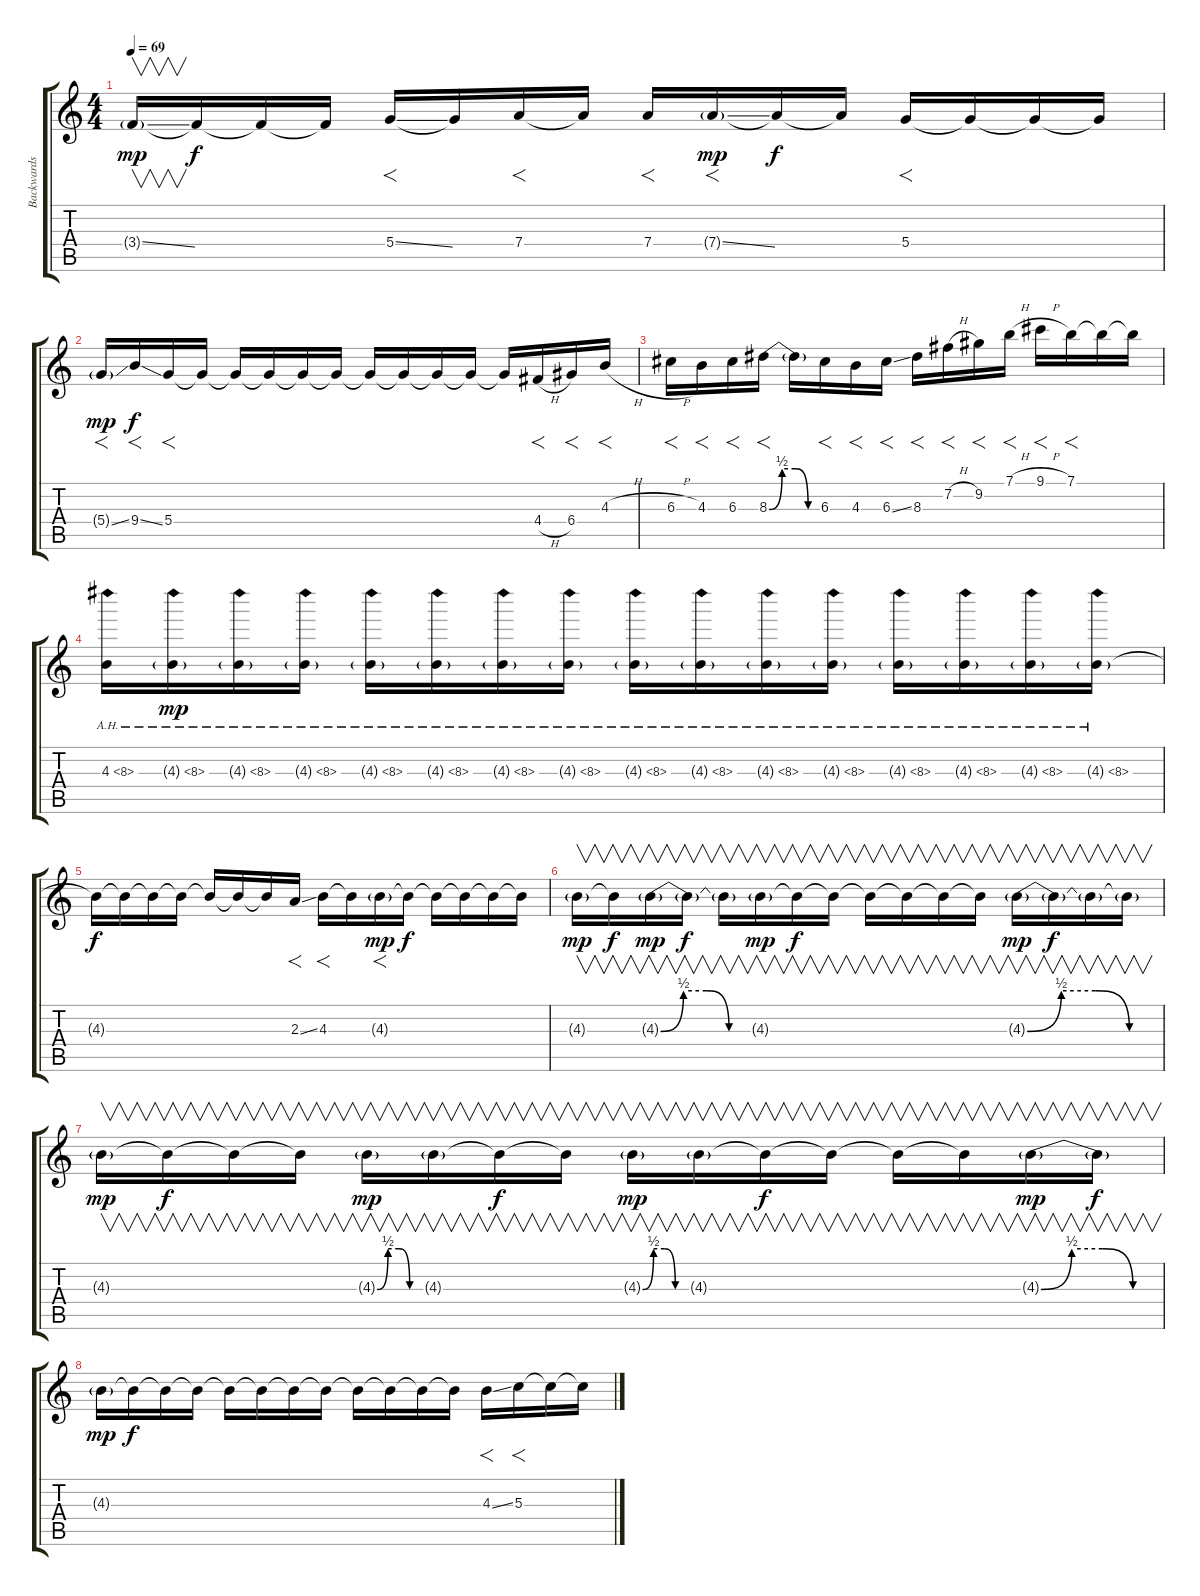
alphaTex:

\track ("Backwards Guitar" "Backwards ") {instrument electricguitarjazz}
\staff {score tabs}
\tuning (E4 B3 G3 D3 A2 E2) {hide}
\ts (4 4)
\tempo 69
\clef g2
\ks c
3.4{ss g}.16{v dy mp} 3.4{t}.16{dy f} 3.4{t}.16 3.4{t}.16 5.4{ss}.16{f} 5.4{t}.16 7.4.16{f} 7.4{t}.16 7.4.16{f} 7.4{ss g}.16{f dy mp} 7.4{t}.16{dy f} 7.4{t}.16 5.4.16{f} 5.4{t}.16 5.4{t}.16 5.4{t}.16 |
5.4{ss g}.16{f dy mp} 9.4{ss}.16{f dy f} 5.4.16{f} 5.4{t}.16 5.4{t}.16 5.4{t}.16 5.4{t}.16 5.4{t}.16 5.4{t}.16 5.4{t}.16 5.4{t}.16 5.4{t}.16 5.4{t}.16 4.4{h}.16{f} 6.4.16{f} 4.3{h}.16{f} |
6.3{h}.16{f} 4.3.16{f} 6.3.16{f} 8.3{be (custom 0 0 15 2 30 2 45 0 60 0)}.16{f} 8.3{t}.16 6.3.16{f} 4.3.16{f} 6.3{ss}.16{f} 8.3.16{f} 7.2{h}.16{f} 9.2.16{f} 7.1{h}.16{f} 9.1{h}.16{f} 7.1.16{f} 7.1{t}.16 7.1{t}.16 |
4.3{ah 4}.16 4.3{ah 4 g}.16{dy mp} 4.3{ah 4 g}.16 4.3{ah 4 g}.16 4.3{ah 4 g}.16 4.3{ah 4 g}.16 4.3{ah 4 g}.16 4.3{ah 4 g}.16 4.3{ah 4 g}.16 4.3{ah 4 g}.16 4.3{ah 4 g}.16 4.3{ah 4 g}.16 4.3{ah 4 g}.16 4.3{ah 4 g}.16 4.3{ah 4 g}.16 4.3{ah 4 g}.16 |
4.3{t}.16{dy f} 4.3{t}.16 4.3{t}.16 4.3{t}.16 4.3{t}.16 4.3{t}.16 4.3{t}.16 2.3{ss}.16{f} 4.3.16{f} 4.3{t}.16 4.3{g}.16{f dy mp} 4.3{t}.16{dy f} 4.3{t}.16 4.3{t}.16 4.3{t}.16 4.3{t}.16 |
4.3{g}.16{v dy mp} 4.3{t}.16{v dy f} 4.3{be (custom 0 0 15 2 30 2 45 0 60 0) g}.16{v dy mp} 4.3{t}.16{v dy f} 4.3{t}.16{v} 4.3{g}.16{v dy mp} 4.3{t}.16{v dy f} 4.3{t}.16{v} 4.3{t}.16{v} 4.3{t}.16{v} 4.3{t}.16{v} 4.3{t}.16{v} 4.3{be (custom 0 0 15 2 30 2 45 0 60 0) g}.16{v dy mp} 4.3{t}.16{v dy f} 4.3{t}.16{v} 4.3{t}.16{v} |
4.3{g}.16{v dy mp} 4.3{t}.16{v dy f} 4.3{t}.16{v} 4.3{t}.16{v} 4.3{be (custom 0 0 15 2 30 2 45 0 60 0) g}.16{v dy mp} 4.3{g}.16{v} 4.3{t}.16{v dy f} 4.3{t}.16{v} 4.3{be (custom 0 0 15 2 30 2 45 0 60 0) g}.16{v dy mp} 4.3{g}.16{v} 4.3{t}.16{v dy f} 4.3{t}.16{v} 4.3{t}.16{v} 4.3{t}.16{v} 4.3{be (custom 0 0 15 2 30 2 45 0 60 0) g}.16{v dy mp} 4.3{t}.16{v dy f} |
4.3{g}.16{dy mp} 4.3{t}.16{dy f} 4.3{t}.16 4.3{t}.16 4.3{t}.16 4.3{t}.16 4.3{t}.16 4.3{t}.16 4.3{t}.16 4.3{t}.16 4.3{t}.16 4.3{t}.16 4.3{ss}.16{f} 5.3.16{f} 5.3{t}.16 5.3{t}.16
